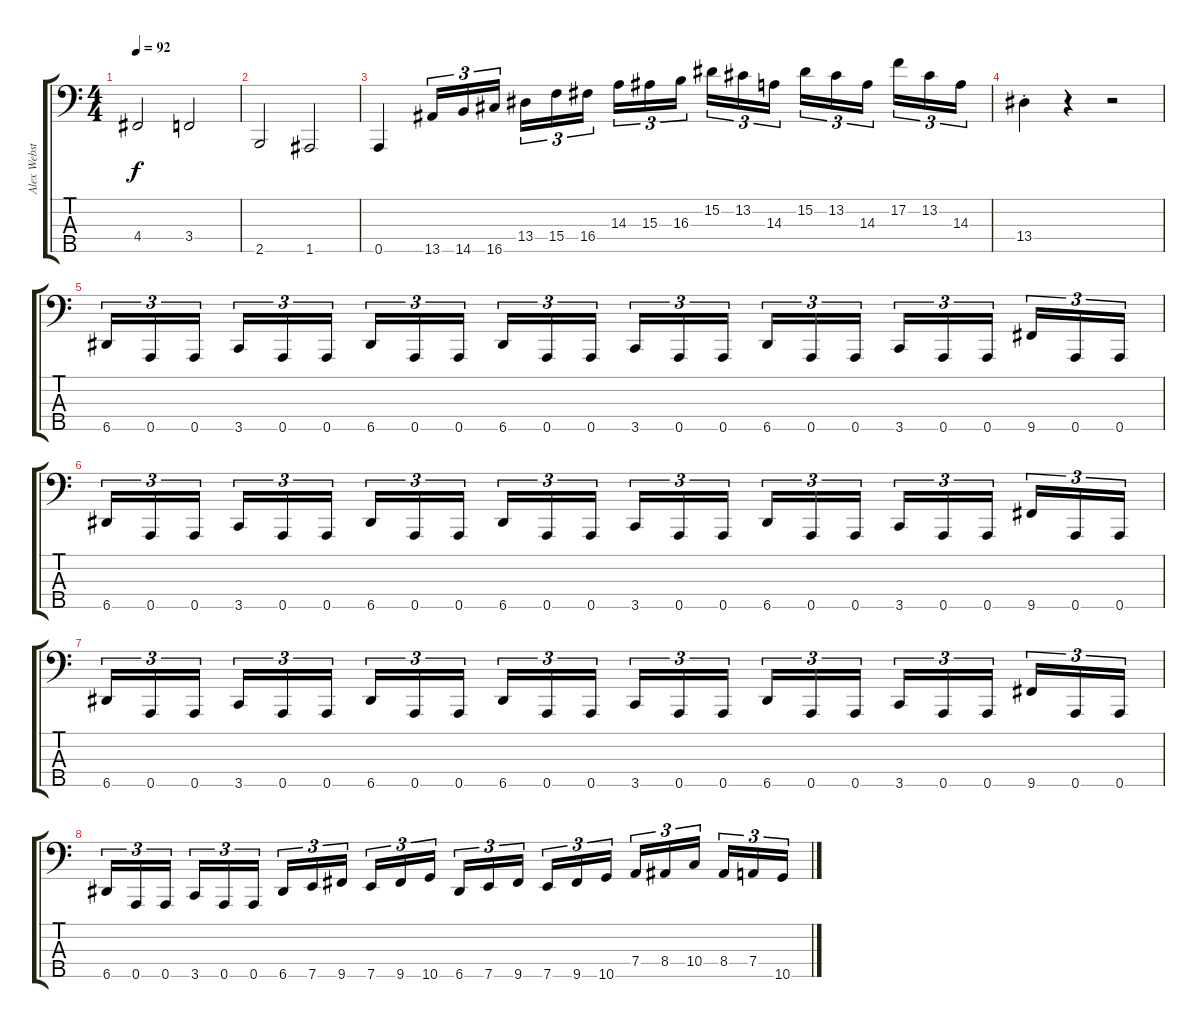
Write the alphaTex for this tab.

\track ("Alex Webster" "Alex Webst") {instrument electricbassfinger}
\staff {score tabs}
\tuning (F2 C2 G1 D1 A0) {hide}
\ts (4 4)
\tempo 92
\clef f4
\ks c
4.4.2{dy f} 3.4.2 |
2.5.2 1.5.2 |
0.5.4 13.5.16{tu (3 2)} 14.5.16{tu (3 2)} 16.5.16{tu (3 2) beam splitsecondary} 13.4.16{tu (3 2)} 15.4.16{tu (3 2)} 16.4.16{tu (3 2)} 14.3.16{tu (3 2)} 15.3.16{tu (3 2)} 16.3.16{tu (3 2) beam splitsecondary} 15.2.16{tu (3 2)} 13.2.16{tu (3 2)} 14.3.16{tu (3 2)} 15.2.16{tu (3 2)} 13.2.16{tu (3 2)} 14.3.16{tu (3 2) beam splitsecondary} 17.2.16{tu (3 2)} 13.2.16{tu (3 2)} 14.3.16{tu (3 2)} |
13.4{st}.4 r.4 r.2 |
6.5.16{tu (3 2)} 0.5.16{tu (3 2)} 0.5.16{tu (3 2) beam splitsecondary} 3.5.16{tu (3 2)} 0.5.16{tu (3 2)} 0.5.16{tu (3 2)} 6.5.16{tu (3 2)} 0.5.16{tu (3 2)} 0.5.16{tu (3 2) beam splitsecondary} 6.5.16{tu (3 2)} 0.5.16{tu (3 2)} 0.5.16{tu (3 2)} 3.5.16{tu (3 2)} 0.5.16{tu (3 2)} 0.5.16{tu (3 2) beam splitsecondary} 6.5.16{tu (3 2)} 0.5.16{tu (3 2)} 0.5.16{tu (3 2)} 3.5.16{tu (3 2)} 0.5.16{tu (3 2)} 0.5.16{tu (3 2) beam splitsecondary} 9.5.16{tu (3 2)} 0.5.16{tu (3 2)} 0.5.16{tu (3 2)} |
6.5.16{tu (3 2)} 0.5.16{tu (3 2)} 0.5.16{tu (3 2) beam splitsecondary} 3.5.16{tu (3 2)} 0.5.16{tu (3 2)} 0.5.16{tu (3 2)} 6.5.16{tu (3 2)} 0.5.16{tu (3 2)} 0.5.16{tu (3 2) beam splitsecondary} 6.5.16{tu (3 2)} 0.5.16{tu (3 2)} 0.5.16{tu (3 2)} 3.5.16{tu (3 2)} 0.5.16{tu (3 2)} 0.5.16{tu (3 2) beam splitsecondary} 6.5.16{tu (3 2)} 0.5.16{tu (3 2)} 0.5.16{tu (3 2)} 3.5.16{tu (3 2)} 0.5.16{tu (3 2)} 0.5.16{tu (3 2) beam splitsecondary} 9.5.16{tu (3 2)} 0.5.16{tu (3 2)} 0.5.16{tu (3 2)} |
6.5.16{tu (3 2)} 0.5.16{tu (3 2)} 0.5.16{tu (3 2) beam splitsecondary} 3.5.16{tu (3 2)} 0.5.16{tu (3 2)} 0.5.16{tu (3 2)} 6.5.16{tu (3 2)} 0.5.16{tu (3 2)} 0.5.16{tu (3 2) beam splitsecondary} 6.5.16{tu (3 2)} 0.5.16{tu (3 2)} 0.5.16{tu (3 2)} 3.5.16{tu (3 2)} 0.5.16{tu (3 2)} 0.5.16{tu (3 2) beam splitsecondary} 6.5.16{tu (3 2)} 0.5.16{tu (3 2)} 0.5.16{tu (3 2)} 3.5.16{tu (3 2)} 0.5.16{tu (3 2)} 0.5.16{tu (3 2) beam splitsecondary} 9.5.16{tu (3 2)} 0.5.16{tu (3 2)} 0.5.16{tu (3 2)} |
6.5.16{tu (3 2)} 0.5.16{tu (3 2)} 0.5.16{tu (3 2) beam splitsecondary} 3.5.16{tu (3 2)} 0.5.16{tu (3 2)} 0.5.16{tu (3 2)} 6.5.16{tu (3 2)} 7.5.16{tu (3 2)} 9.5.16{tu (3 2) beam splitsecondary} 7.5.16{tu (3 2)} 9.5.16{tu (3 2)} 10.5.16{tu (3 2)} 6.5.16{tu (3 2)} 7.5.16{tu (3 2)} 9.5.16{tu (3 2) beam splitsecondary} 7.5.16{tu (3 2)} 9.5.16{tu (3 2)} 10.5.16{tu (3 2)} 7.4.16{tu (3 2)} 8.4.16{tu (3 2)} 10.4.16{tu (3 2) beam splitsecondary} 8.4.16{tu (3 2)} 7.4.16{tu (3 2)} 10.5.16{tu (3 2)}
